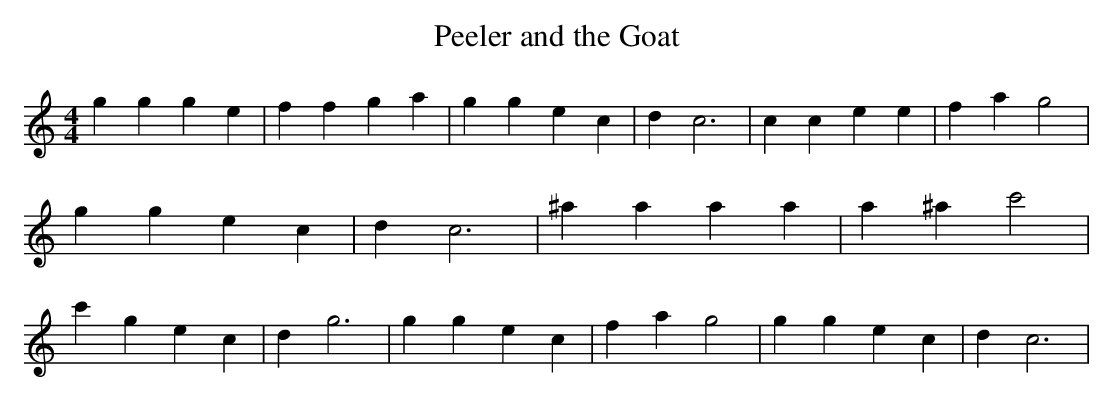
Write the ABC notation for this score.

X:1
T:Peeler and the Goat
M:4/4
L:1/4
K:C
 g g g e| f f g a| g g e c| d c3| c c e e| f a g2| g g e c| d c3| ^a a a a|\
 a ^a c'2| c' g e c| d g3| g g e c| f a g2| g g e c| d c3|
